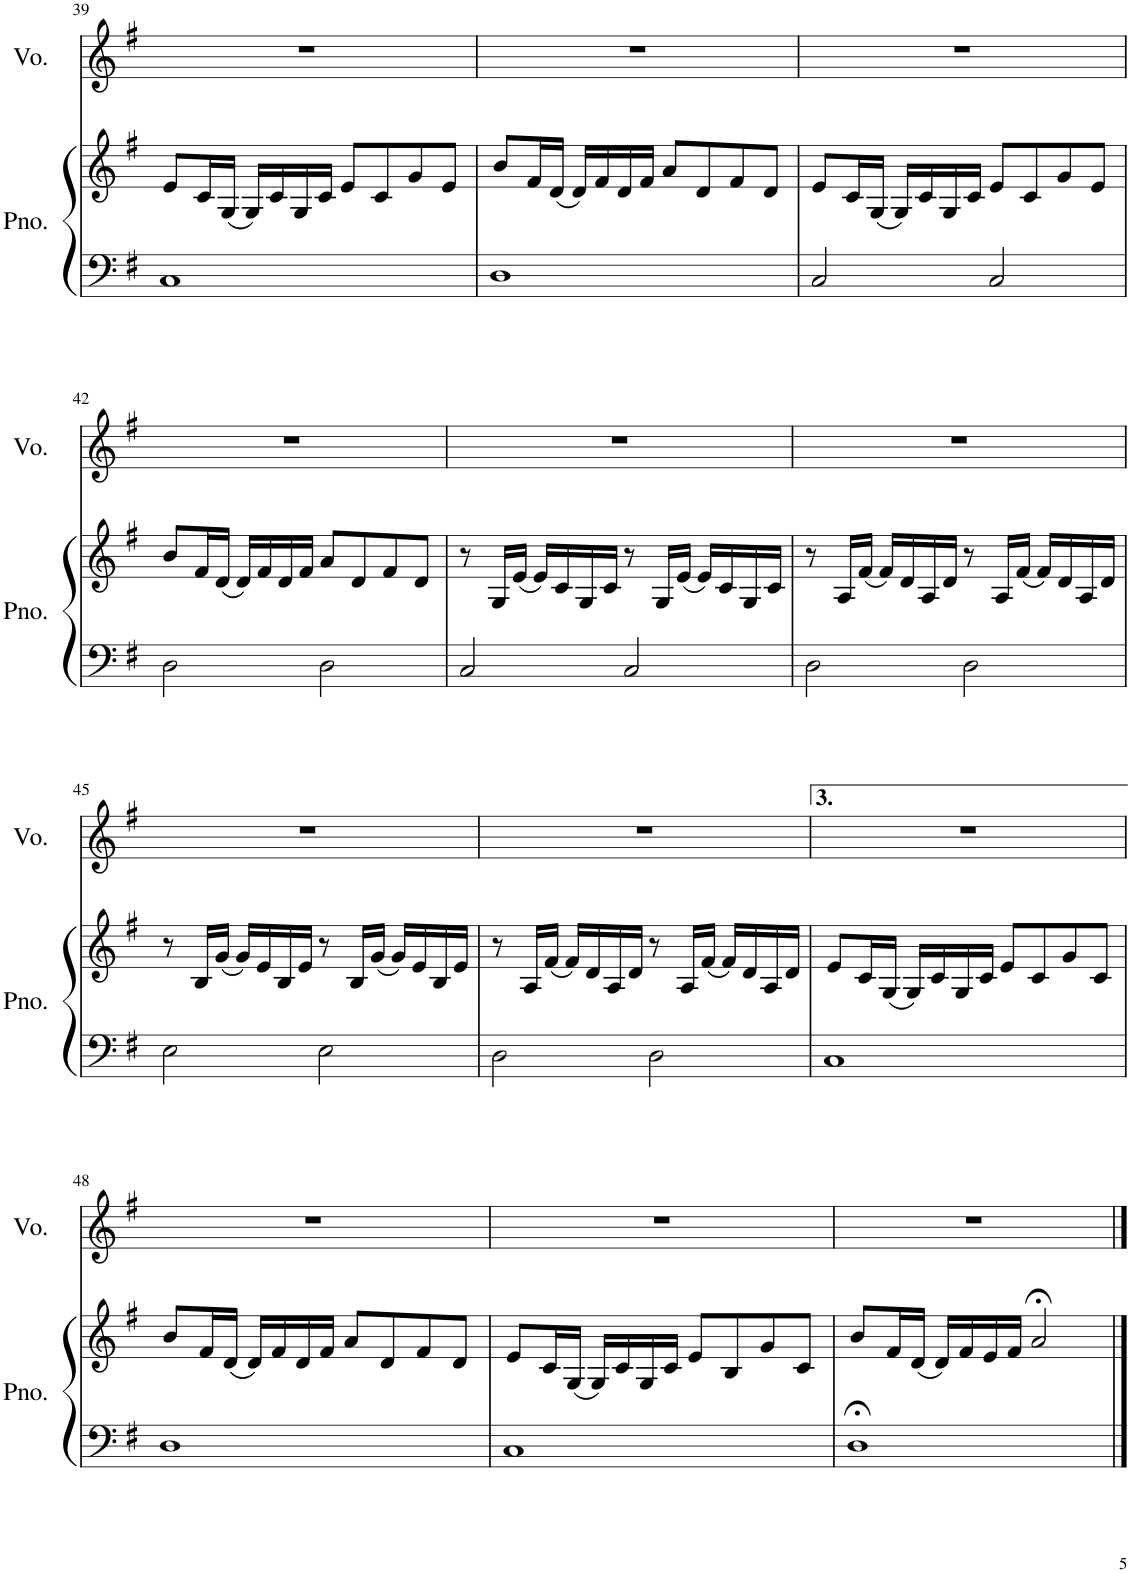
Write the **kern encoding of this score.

**kern	**kern	**kern
*part2	*part2	*part1
*staff3	*staff2	*staff1
*I"Piano	*	*I"Voice
*I'Pno.	*	*I'Vo.
!!LO:PB:g=z
*clefF4	*clefG2	*clefG2
*k[f#]	*k[f#]	*k[f#]
*M4/4	*M4/4	*M4/4
=39	=39	=39
1C	8e/L	1r
.	16c/L	.
.	(16G/JJ	.
.	16G/LL)	.
.	16c/	.
.	16G/	.
.	16c/JJ	.
.	8e/L	.
.	8c/	.
.	8g/	.
.	8e/J	.
=40	=40	=40
1D	8b/L	1r
.	16f#/L	.
.	(16d/JJ	.
.	16d/LL)	.
.	16f#/	.
.	16d/	.
.	16f#/JJ	.
.	8a/L	.
.	8d/	.
.	8f#/	.
.	8d/J	.
=41	=41	=41
2C/	8e/L	1r
.	16c/L	.
.	(16G/JJ	.
.	16G/LL)	.
.	16c/	.
.	16G/	.
.	16c/JJ	.
2C/	8e/L	.
.	8c/	.
.	8g/	.
.	8e/J	.
!!LO:LB:g=z
=42	=42	=42
2D\	8b/L	1r
.	16f#/L	.
.	(16d/JJ	.
.	16d/LL)	.
.	16f#/	.
.	16d/	.
.	16f#/JJ	.
2D\	8a/L	.
.	8d/	.
.	8f#/	.
.	8d/J	.
=43	=43	=43
2C/	8r	1r
.	16G/LL	.
.	(16e/JJ	.
.	16e/LL)	.
.	16c/	.
.	16G/	.
.	16c/JJ	.
2C/	8r	.
.	16G/LL	.
.	(16e/JJ	.
.	16e/LL)	.
.	16c/	.
.	16G/	.
.	16c/JJ	.
=44	=44	=44
2D\	8r	1r
.	16A/LL	.
.	(16f#/JJ	.
.	16f#/LL)	.
.	16d/	.
.	16A/	.
.	16d/JJ	.
2D\	8r	.
.	16A/LL	.
.	(16f#/JJ	.
.	16f#/LL)	.
.	16d/	.
.	16A/	.
.	16d/JJ	.
!!LO:LB:g=z
=45	=45	=45
2E\	8r	1r
.	16B/LL	.
.	(16g/JJ	.
.	16g/LL)	.
.	16e/	.
.	16B/	.
.	16e/JJ	.
2E\	8r	.
.	16B/LL	.
.	(16g/JJ	.
.	16g/LL)	.
.	16e/	.
.	16B/	.
.	16e/JJ	.
=46	=46	=46
2D\	8r	1r
.	16A/LL	.
.	(16f#/JJ	.
.	16f#/LL)	.
.	16d/	.
.	16A/	.
.	16d/JJ	.
2D\	8r	.
.	16A/LL	.
.	(16f#/JJ	.
.	16f#/LL)	.
.	16d/	.
.	16A/	.
.	16d/JJ	.
=47	=47	=47
1C	8e/L	1r
.	16c/L	.
.	(16G/JJ	.
.	16G/LL)	.
.	16c/	.
.	16G/	.
.	16c/JJ	.
.	8e/L	.
.	8c/	.
.	8g/	.
.	8c/J	.
!!LO:LB:g=z
=48	=48	=48
1D	8b/L	1r
.	16f#/L	.
.	(16d/JJ	.
.	16d/LL)	.
.	16f#/	.
.	16d/	.
.	16f#/JJ	.
.	8a/L	.
.	8d/	.
.	8f#/	.
.	8d/J	.
=49	=49	=49
1C	8e/L	1r
.	16c/L	.
.	(16G/JJ	.
.	16G/LL)	.
.	16c/	.
.	16G/	.
.	16c/JJ	.
.	8e/L	.
.	8B/	.
.	8g/	.
.	8c/J	.
=50	=50	=50
1D;<	8b/L	1r
.	16f#/L	.
.	(16d/JJ	.
.	16d/LL)	.
.	16f#/	.
.	16e/	.
.	16f#/JJ	.
.	2a;</	.
==	==	==
*-	*-	*-
